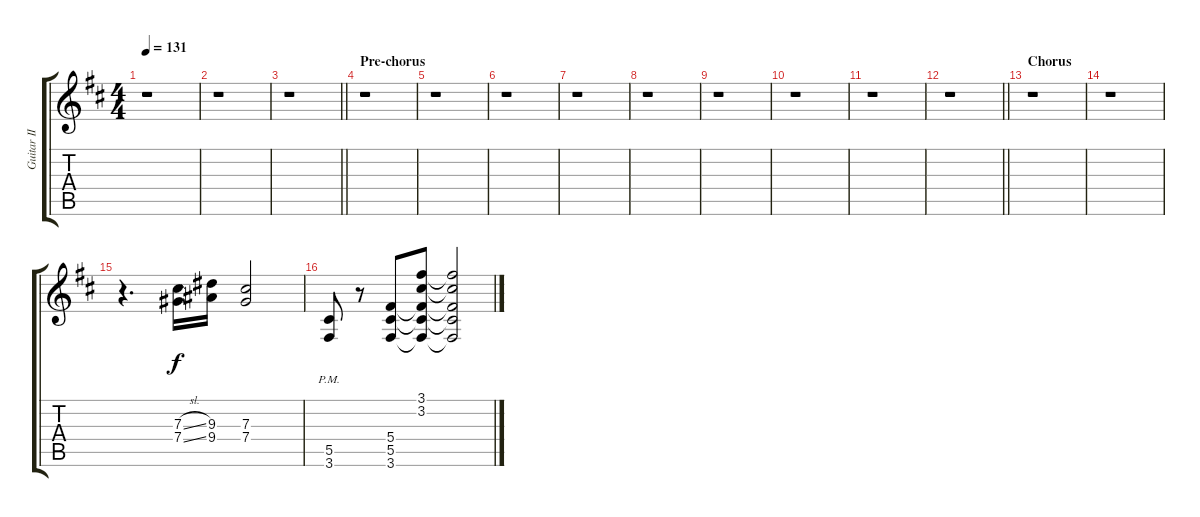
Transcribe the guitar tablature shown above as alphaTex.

\track ("Guitar II" "Guitar II") {instrument distortionguitar}
\staff {score tabs}
\tuning (Eb4 Bb3 Gb3 Db3 Ab2 Eb2) {hide}
\ts (4 4)
\tempo 131
\clef g2
\ks d
r.1{dy f} |
r.1 |
\barLineRight lightlight
r.1 |
\section ("" "Pre-chorus")
r.1 |
r.1 |
r.1 |
r.1 |
r.1 |
r.1 |
r.1 |
r.1 |
\barLineRight lightlight
r.1 |
\section ("" "Chorus")
r.1 |
r.1 |
r.4{d} (7.3{sl} 7.4{sl}).16 (9.3 9.4).16 (7.3 7.4).2 |
(5.5{pm} 3.6{pm}).8 r.8 (5.4 5.5 3.6).8 (3.1 3.2 5.4{t} 5.5{t} 3.6{t}).8 (3.1{t} 3.2{t} 5.4{t} 5.5{t} 3.6{t}).2
